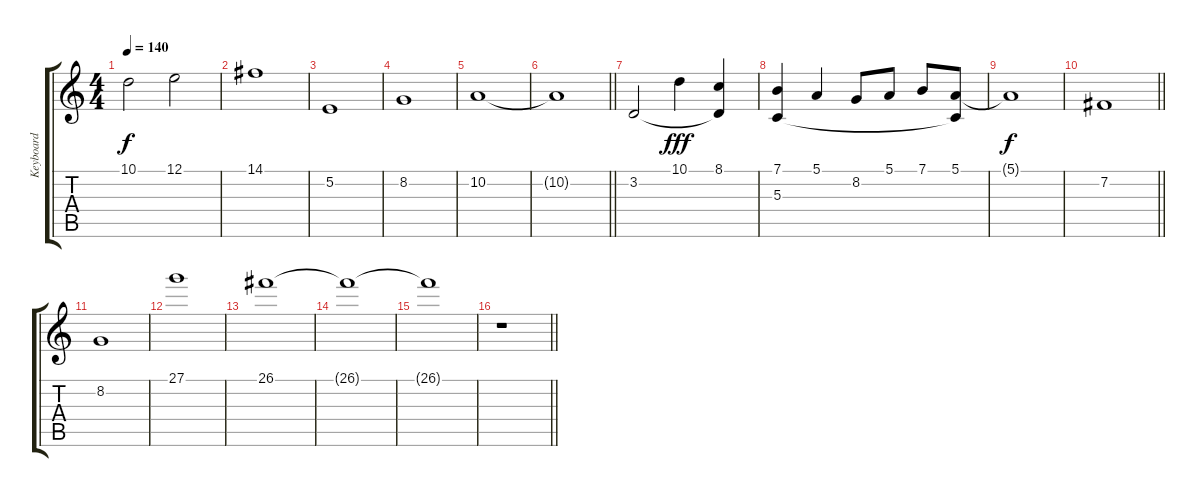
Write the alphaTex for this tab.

\track ("Keyboard" "Keyboard") {instrument stringensemble2}
\staff {score tabs}
\tuning (E4 B3 G3 D3 A2 E2) {hide}
\ts (4 4)
\tempo 140
\clef g2
\ks c
10.1.2{dy f} 12.1.2 |
14.1.1 |
5.2.1 |
8.2.1 |
10.2.1 |
\barLineRight lightlight
10.2{t}.1 |
3.2.2 10.1.4{dy fff} (8.1 3.2{t}).4 |
(7.1 5.3).4 5.1.4 8.2.8 5.1.8 7.1.8 (5.1 5.3{t}).8 |
5.1{t}.1{dy f} |
\barLineRight lightlight
7.2.1 |
8.2.1 |
27.1.1 |
26.1.1 |
26.1{t}.1 |
26.1{t}.1 |
\barLineRight lightlight
r.1
